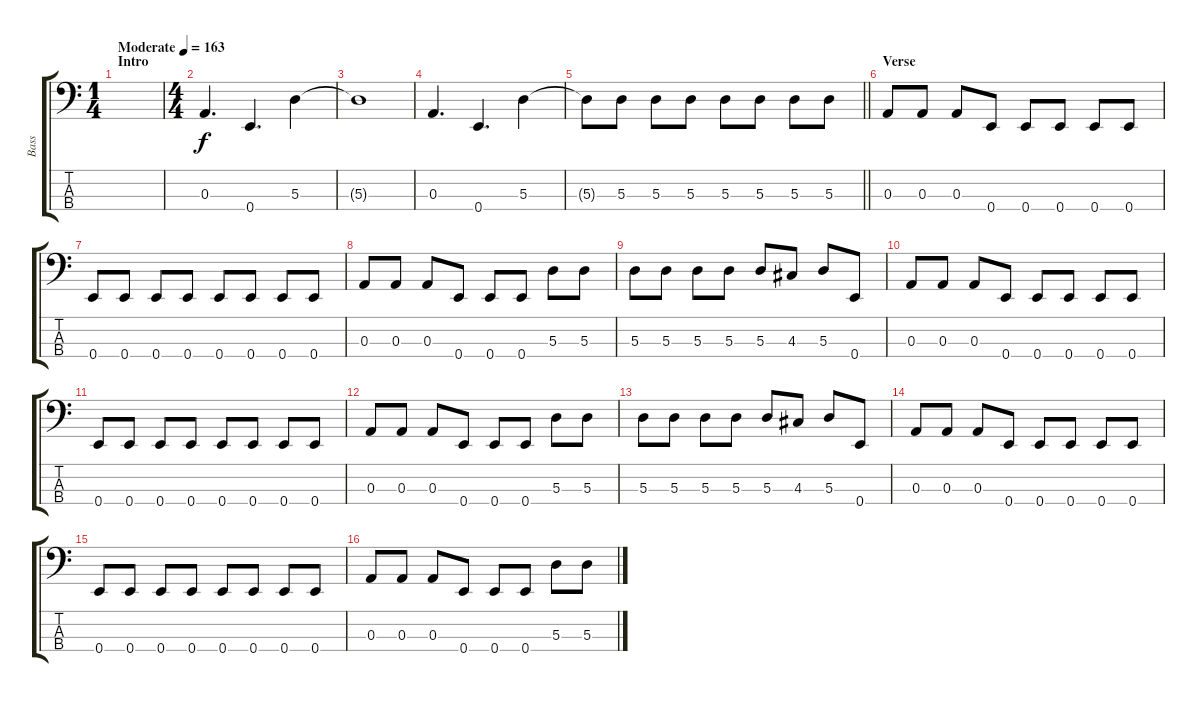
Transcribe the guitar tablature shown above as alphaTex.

\track ("Bass" "Bass") {instrument electricbasspick}
\staff {score tabs}
\tuning (G2 D2 A1 E1) {hide}
\ts (1 4)
\section ("" "Intro")
\tempo (163 "Moderate")
\clef f4
\ks c
|
\ts (4 4)
0.3.4{d} 0.4.4{d} 5.3.4 |
5.3{t}.1 |
0.3.4{d} 0.4.4{d} 5.3.4 |
\barLineRight lightlight
5.3{t}.8 5.3.8 5.3.8 5.3.8 5.3.8 5.3.8 5.3.8 5.3.8 |
\section ("" "Verse")
0.3.8 0.3.8 0.3.8 0.4.8 0.4.8 0.4.8 0.4.8 0.4.8 |
0.4.8 0.4.8 0.4.8 0.4.8 0.4.8 0.4.8 0.4.8 0.4.8 |
0.3.8 0.3.8 0.3.8 0.4.8 0.4.8 0.4.8 5.3.8 5.3.8 |
5.3.8 5.3.8 5.3.8 5.3.8 5.3.8 4.3.8 5.3.8 0.4.8 |
0.3.8 0.3.8 0.3.8 0.4.8 0.4.8 0.4.8 0.4.8 0.4.8 |
0.4.8 0.4.8 0.4.8 0.4.8 0.4.8 0.4.8 0.4.8 0.4.8 |
0.3.8 0.3.8 0.3.8 0.4.8 0.4.8 0.4.8 5.3.8 5.3.8 |
5.3.8 5.3.8 5.3.8 5.3.8 5.3.8 4.3.8 5.3.8 0.4.8 |
0.3.8 0.3.8 0.3.8 0.4.8 0.4.8 0.4.8 0.4.8 0.4.8 |
0.4.8 0.4.8 0.4.8 0.4.8 0.4.8 0.4.8 0.4.8 0.4.8 |
0.3.8 0.3.8 0.3.8 0.4.8 0.4.8 0.4.8 5.3.8 5.3.8
